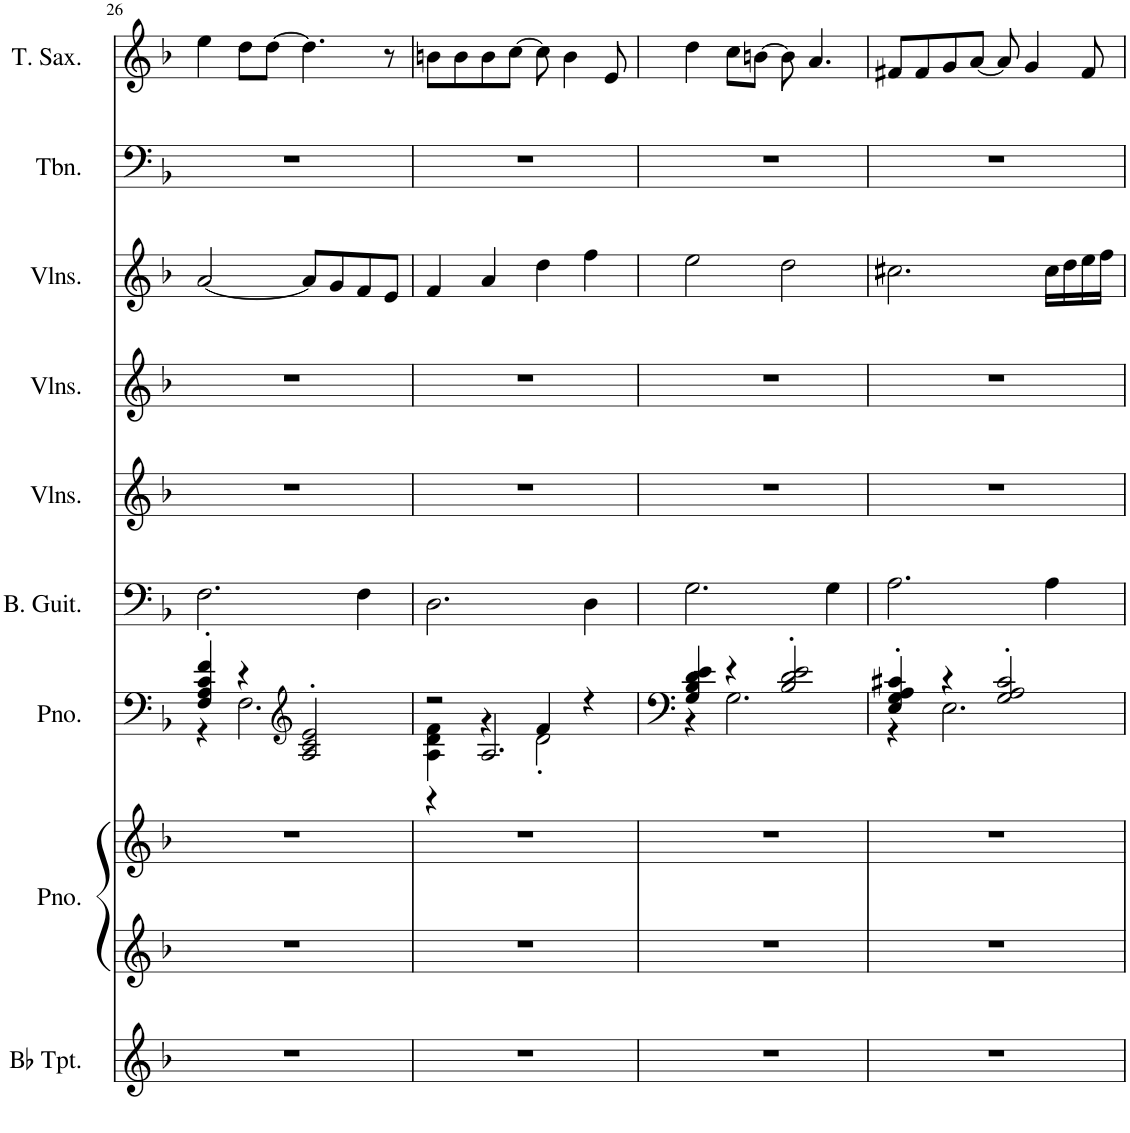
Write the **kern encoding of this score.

**kern	**kern	**kern	**kern	**kern	**kern	**kern	**kern	**kern	**kern
*part9	*part8	*part8	*part7	*part6	*part5	*part4	*part3	*part2	*part1
*staff10	*staff9	*staff8	*staff7	*staff6	*staff5	*staff4	*staff3	*staff2	*staff1
*I"Bb Trumpet, Trumpet 123	*I"Piano, Piano R	*	*I"Piano, Piano L	*I"Bass Guitar, Bass	*I"Violins, Strings	*I"Violins, Strings	*I"Violins,  Strings	*I"Trombone, vokal 1.2.3	*I"Tenor Saxophone, SOLO
*I'Bb Tpt.	*I'Pno.	*	*I'Pno.	*I'B. Guit.	*I'Vlns.	*I'Vlns.	*I'Vlns.	*I'Tbn.	*I'T. Sax.
!!LO:PB:g=z
*clefG2	*clefG2	*clefG2	*clefG2	*clefF4	*clefG2	*clefG2	*clefG2	*clefF4	*clefG2
*Trd1c2	*	*	*	*Trd7c12	*	*	*	*	*Trd8c14
*k[b-]	*k[b-]	*k[b-]	*k[b-]	*k[b-]	*k[b-]	*k[b-]	*k[b-]	*k[b-]	*k[b-]
*M4/4	*M4/4	*M4/4	*M4/4	*M4/4	*M4/4	*M4/4	*M4/4	*M4/4	*M4/4
=26	=26	=26	=26	=26	=26	=26	=26	=26	=26
*	*	*	*^	*	*	*	*	*	*
1r	1r	1r	4F/' 4A/' 4c/' 4f/'	4r	2.F\	1r	1r	[2a/	1r	4ee\
.	.	.	4r	2.F\	.	.	.	.	.	8dd\L
.	.	.	.	.	.	.	.	.	.	[8dd\J
*	*	*	*clefG2	*	*	*	*	*	*	*
.	.	.	2A/' 2c/' 2e/'	.	.	.	.	8a/L]	.	4.dd\]
.	.	.	.	.	.	.	.	8g/	.	.
.	.	.	.	.	4F\	.	.	8f/	.	.
.	.	.	.	.	.	.	.	8e/J	.	8r
=27	=27	=27	=27	=27	=27	=27	=27	=27	=27	=27
*	*	*	*	*^	*	*	*	*	*	*
1r	1r	1r	2r	4A\ 4d\ 4f\	4r	2.D\	1r	1r	4f/	1r	8bn\L
.	.	.	.	.	.	.	.	.	.	.	8b\
.	.	.	.	4r	2.A/	.	.	.	4a/	.	8b\
.	.	.	.	.	.	.	.	.	.	.	[8cc\J
.	.	.	4f/	2d'\	.	.	.	.	4dd\	.	8cc\]
.	.	.	.	.	.	.	.	.	.	.	4b\
.	.	.	4r	.	.	4D\	.	.	4ff\	.	.
.	.	.	.	.	.	.	.	.	.	.	8e/
*	*	*	*	*v	*v	*	*	*	*	*	*
=28	=28	=28	=28	=28	=28	=28	=28	=28	=28	=28
1r	1r	1r	4G/ 4B-/ 4d/ 4e/	4r	2.G\	1r	1r	2ee\	1r	4dd\
.	.	.	4r	2.G\	.	.	.	.	.	8cc\L
.	.	.	.	.	.	.	.	.	.	[8bn\J
.	.	.	2B-/' 2d/' 2e/'	.	.	.	.	2dd\	.	8b\]
.	.	.	.	.	.	.	.	.	.	4.a/
.	.	.	.	.	4G\	.	.	.	.	.
=29	=29	=29	=29	=29	=29	=29	=29	=29	=29	=29
1r	1r	1r	4E/' 4G/' 4A/' 4c#X/'	4r	2.A\	1r	1r	2.cc#X\	1r	8f#X/L
.	.	.	.	.	.	.	.	.	.	8f#/
.	.	.	4r	2.E\	.	.	.	.	.	8g/
.	.	.	.	.	.	.	.	.	.	[8a/J
.	.	.	2G/' 2A/' 2c#/'	.	.	.	.	.	.	8a/]
.	.	.	.	.	.	.	.	.	.	4g/
.	.	.	.	.	4A\	.	.	16cc#\LL	.	.
.	.	.	.	.	.	.	.	16dd\	.	.
.	.	.	.	.	.	.	.	16ee\	.	8f#/
.	.	.	.	.	.	.	.	16ff\JJ	.	.
*	*	*	*v	*v	*	*	*	*	*	*
=	=	=	=	=	=	=	=	=	=
*-	*-	*-	*-	*-	*-	*-	*-	*-	*-
